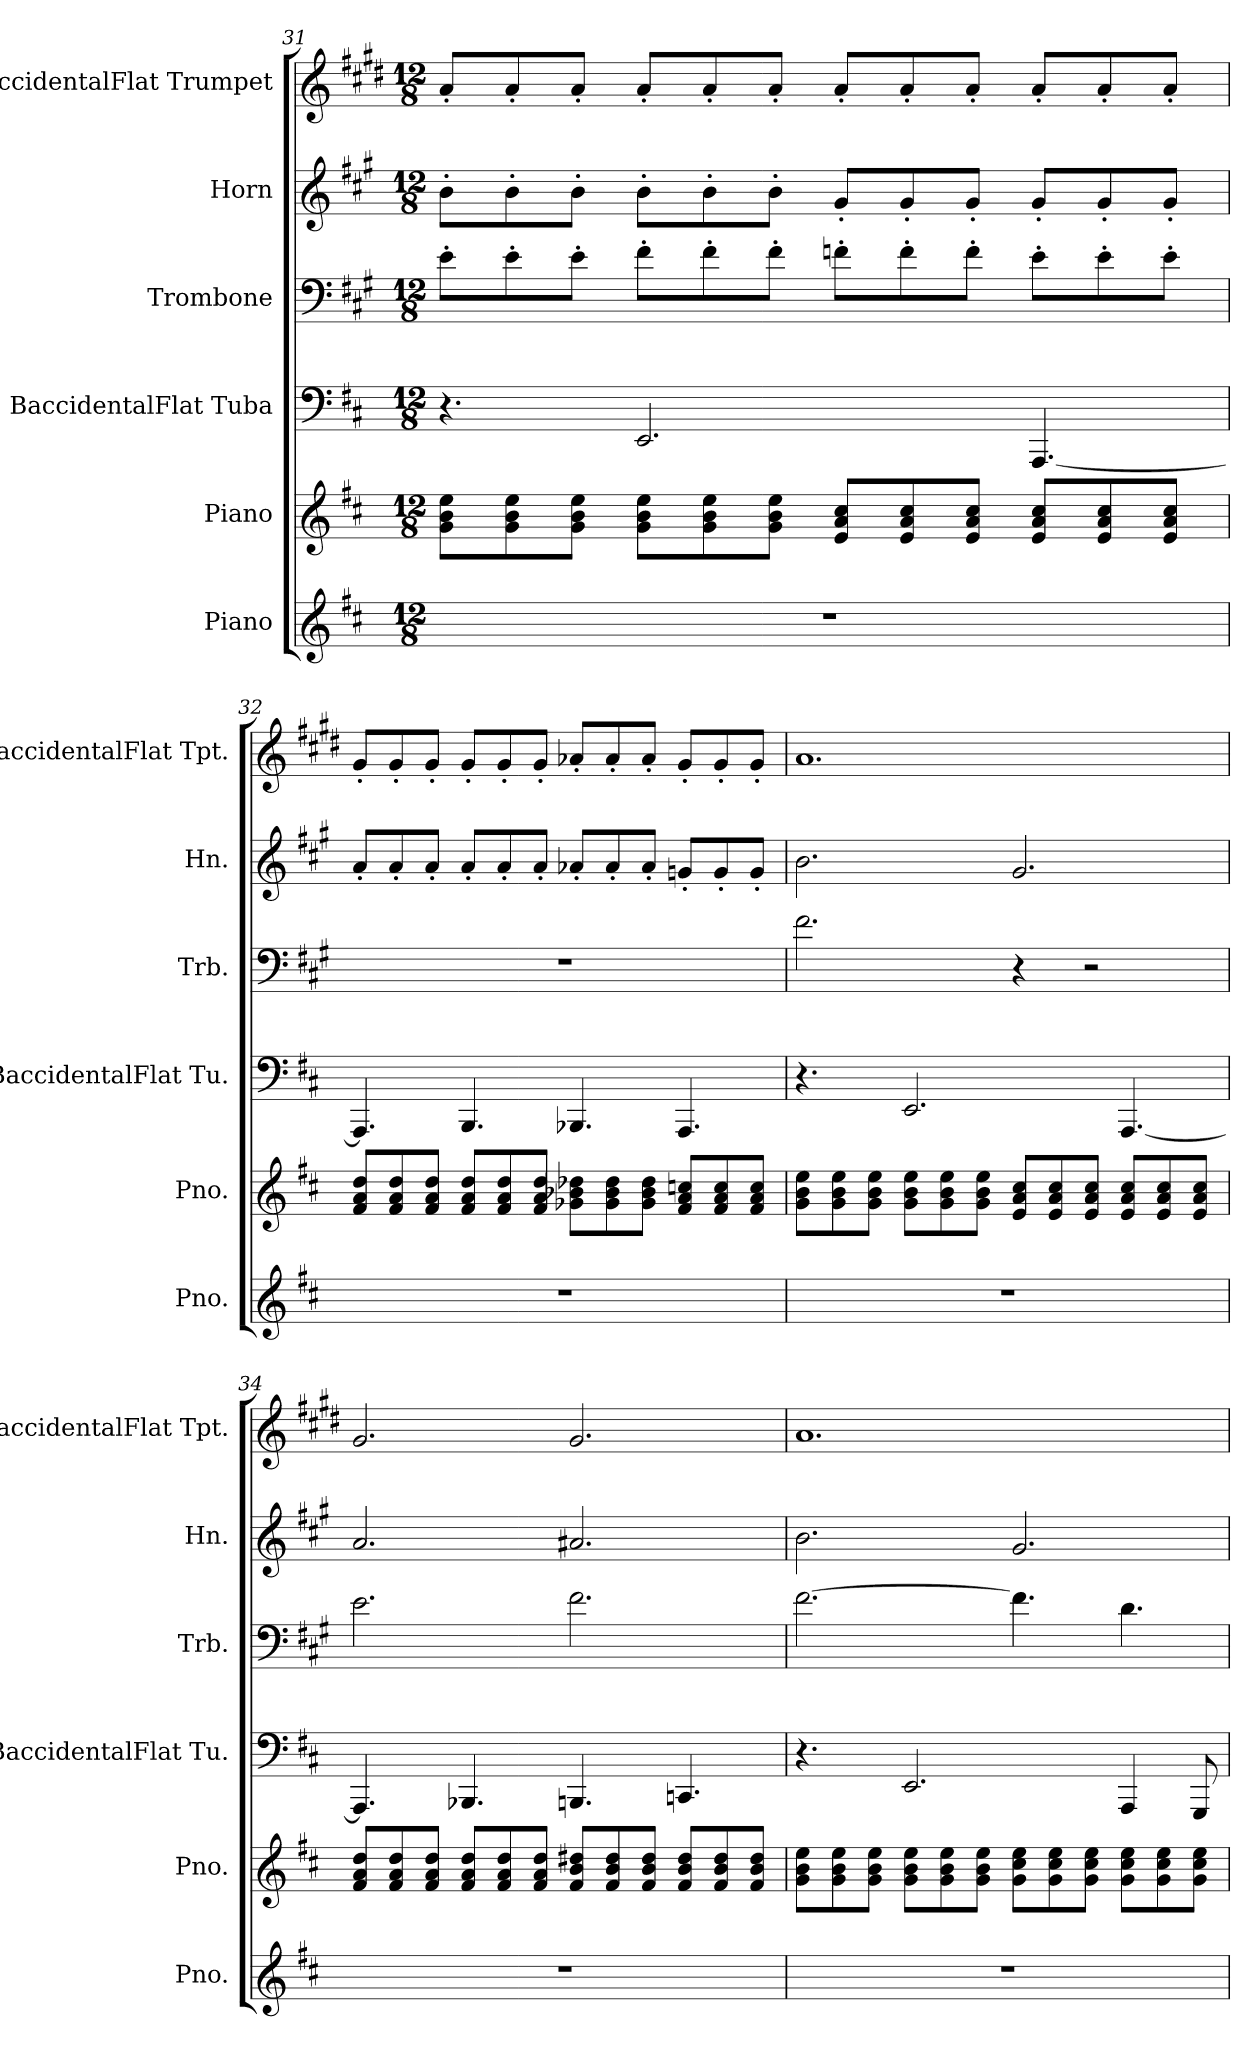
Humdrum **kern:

**kern	**kern	**kern	**kern	**kern	**kern
*part6	*part5	*part4	*part3	*part2	*part1
*staff6	*staff5	*staff4	*staff3	*staff2	*staff1
*I"Piano	*I"Piano	*I"BaccidentalFlat Tuba	*I"Trombone	*I"Horn	*I"BaccidentalFlat Trumpet
*I'Pno.	*I'Pno.	*I'BaccidentalFlat Tu.	*I'Trb.	*I'Hn.	*I'BaccidentalFlat Tpt.
*clefG2	*clefG2	*clefF4	*clefF4	*clefG2	*clefG2
*	*	*	*ITrd4c7	*ITrd4c7	*ITrd1c2
*k[f#c#]	*k[f#c#]	*k[f#c#]	*k[f#c#]	*k[f#c#]	*k[f#c#]
*M12/8	*M12/8	*M12/8	*M12/8	*M12/8	*M12/8
=31	=31	=31	=31	=31	=31
1.r	8g\ 8b\ 8ee\L	4.r	8A'\L	8e'\L	8g'/L
.	8g\ 8b\ 8ee\	.	8A'\	8e'\	8g'/
.	8g\ 8b\ 8ee\J	.	8A'\J	8e'\J	8g'/J
.	8g\ 8b\ 8ee\L	2.EE/	8B'\L	8e'\L	8g'/L
.	8g\ 8b\ 8ee\	.	8B'\	8e'\	8g'/
.	8g\ 8b\ 8ee\J	.	8B'\J	8e'\J	8g'/J
.	8e/ 8a/ 8cc#/L	.	8B-X'\L	8c#'/L	8g'/L
.	8e/ 8a/ 8cc#/	.	8B-'\	8c#'/	8g'/
.	8e/ 8a/ 8cc#/J	.	8B-'\J	8c#'/J	8g'/J
.	8e/ 8a/ 8cc#/L	[4.AAA/	8A'\L	8c#'/L	8g'/L
.	8e/ 8a/ 8cc#/	.	8A'\	8c#'/	8g'/
.	8e/ 8a/ 8cc#/J	.	8A'\J	8c#'/J	8g'/J
!!LO:LB:g=z
=32	=32	=32	=32	=32	=32
1.r	8f#/ 8a/ 8dd/L	4.AAA/]	1.r	8d'/L	8f#'/L
.	8f#/ 8a/ 8dd/	.	.	8d'/	8f#'/
.	8f#/ 8a/ 8dd/J	.	.	8d'/J	8f#'/J
.	8f#/ 8a/ 8dd/L	4.BBB/	.	8d'/L	8f#'/L
.	8f#/ 8a/ 8dd/	.	.	8d'/	8f#'/
.	8f#/ 8a/ 8dd/J	.	.	8d'/J	8f#'/J
.	8g-X\ 8b-X\ 8dd-X\L	4.BBB-X/	.	8d-X'/L	8g-X'/L
.	8g-\ 8b-\ 8dd-\	.	.	8d-'/	8g-'/
.	8g-\ 8b-\ 8dd-\J	.	.	8d-'/J	8g-'/J
.	8f#/ 8a/ 8ccn/L	4.AAA/	.	8cn'/L	8f#'/L
.	8f#/ 8a/ 8cc/	.	.	8c'/	8f#'/
.	8f#/ 8a/ 8cc/J	.	.	8c'/J	8f#'/J
=33	=33	=33	=33	=33	=33
1.r	8g\ 8b\ 8ee\L	4.r	2.B\	2.e\	1.g
.	8g\ 8b\ 8ee\	.	.	.	.
.	8g\ 8b\ 8ee\J	.	.	.	.
.	8g\ 8b\ 8ee\L	2.EE/	.	.	.
.	8g\ 8b\ 8ee\	.	.	.	.
.	8g\ 8b\ 8ee\J	.	.	.	.
.	8e/ 8a/ 8cc#/L	.	4r	2.c#/	.
.	8e/ 8a/ 8cc#/	.	.	.	.
.	8e/ 8a/ 8cc#/J	.	2r	.	.
.	8e/ 8a/ 8cc#/L	[4.AAA/	.	.	.
.	8e/ 8a/ 8cc#/	.	.	.	.
.	8e/ 8a/ 8cc#/J	.	.	.	.
=34	=34	=34	=34	=34	=34
1.r	8f#/ 8a/ 8dd/L	4.AAA/]	2.A\	2.d/	2.f#/
.	8f#/ 8a/ 8dd/	.	.	.	.
.	8f#/ 8a/ 8dd/J	.	.	.	.
.	8f#/ 8a/ 8dd/L	4.BBB-X/	.	.	.
.	8f#/ 8a/ 8dd/	.	.	.	.
.	8f#/ 8a/ 8dd/J	.	.	.	.
.	8f#/ 8b/ 8dd#X/L	4.BBBn/	2.B\	2.d#X/	2.f#/
.	8f#/ 8b/ 8dd#/	.	.	.	.
.	8f#/ 8b/ 8dd#/J	.	.	.	.
.	8f#/ 8b/ 8dd#/L	4.CCn/	.	.	.
.	8f#/ 8b/ 8dd#/	.	.	.	.
.	8f#/ 8b/ 8dd#/J	.	.	.	.
!!LO:PB:g=z
=35	=35	=35	=35	=35	=35
1.r	8g\ 8b\ 8ee\L	4.r	[2.B\	2.e\	1.g
.	8g\ 8b\ 8ee\	.	.	.	.
.	8g\ 8b\ 8ee\J	.	.	.	.
.	8g\ 8b\ 8ee\L	2.EE/	.	.	.
.	8g\ 8b\ 8ee\	.	.	.	.
.	8g\ 8b\ 8ee\J	.	.	.	.
.	8g\ 8cc#\ 8ee\L	.	4.B\]	2.c#/	.
.	8g\ 8cc#\ 8ee\	.	.	.	.
.	8g\ 8cc#\ 8ee\J	.	.	.	.
.	8g\ 8cc#\ 8ee\L	4AAA/	4.G\	.	.
.	8g\ 8cc#\ 8ee\	.	.	.	.
.	8g\ 8cc#\ 8ee\J	8GGG/	.	.	.
=	=	=	=	=	=
*-	*-	*-	*-	*-	*-
